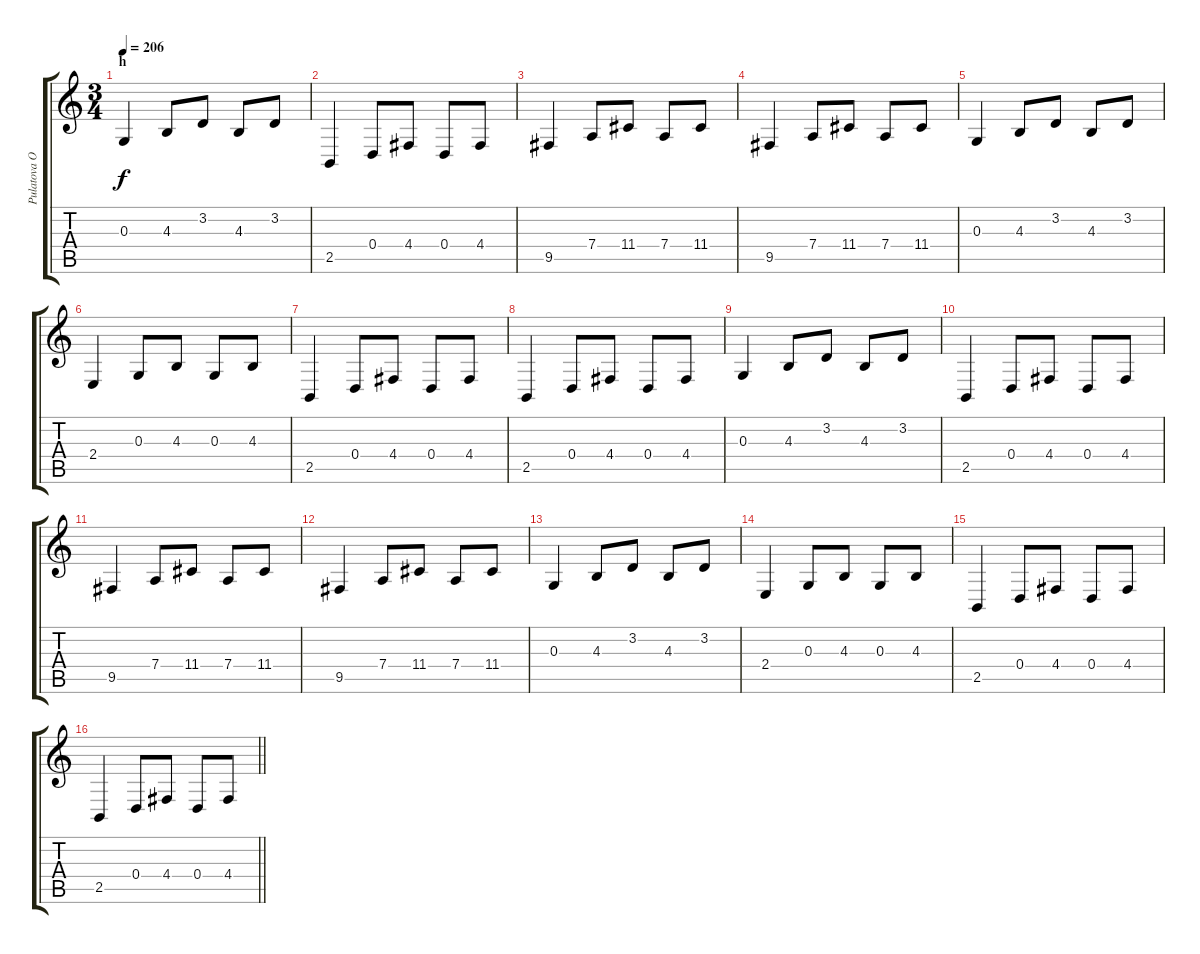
\track ("Pulatova O (LH)" "Pulatova O") {instrument acousticgrandpiano}
\staff {score tabs}
\tuning (E4 B3 G3 D3 A2 E2) {hide}
\ts (3 4)
\section ("" "h")
\tempo 206
\clef g2
\ks c
0.3.4{dy f} 4.3.8 3.2.8 4.3.8 3.2.8 |
2.5.4 0.4.8 4.4.8 0.4.8 4.4.8 |
9.5.4 7.4.8 11.4.8 7.4.8 11.4.8 |
9.5.4 7.4.8 11.4.8 7.4.8 11.4.8 |
0.3.4 4.3.8 3.2.8 4.3.8 3.2.8 |
2.4.4 0.3.8 4.3.8 0.3.8 4.3.8 |
2.5.4 0.4.8 4.4.8 0.4.8 4.4.8 |
2.5.4 0.4.8 4.4.8 0.4.8 4.4.8 |
0.3.4 4.3.8 3.2.8 4.3.8 3.2.8 |
2.5.4 0.4.8 4.4.8 0.4.8 4.4.8 |
9.5.4 7.4.8 11.4.8 7.4.8 11.4.8 |
9.5.4 7.4.8 11.4.8 7.4.8 11.4.8 |
0.3.4 4.3.8 3.2.8 4.3.8 3.2.8 |
2.4.4 0.3.8 4.3.8 0.3.8 4.3.8 |
2.5.4 0.4.8 4.4.8 0.4.8 4.4.8 |
\barLineRight lightlight
2.5.4 0.4.8 4.4.8 0.4.8 4.4.8
